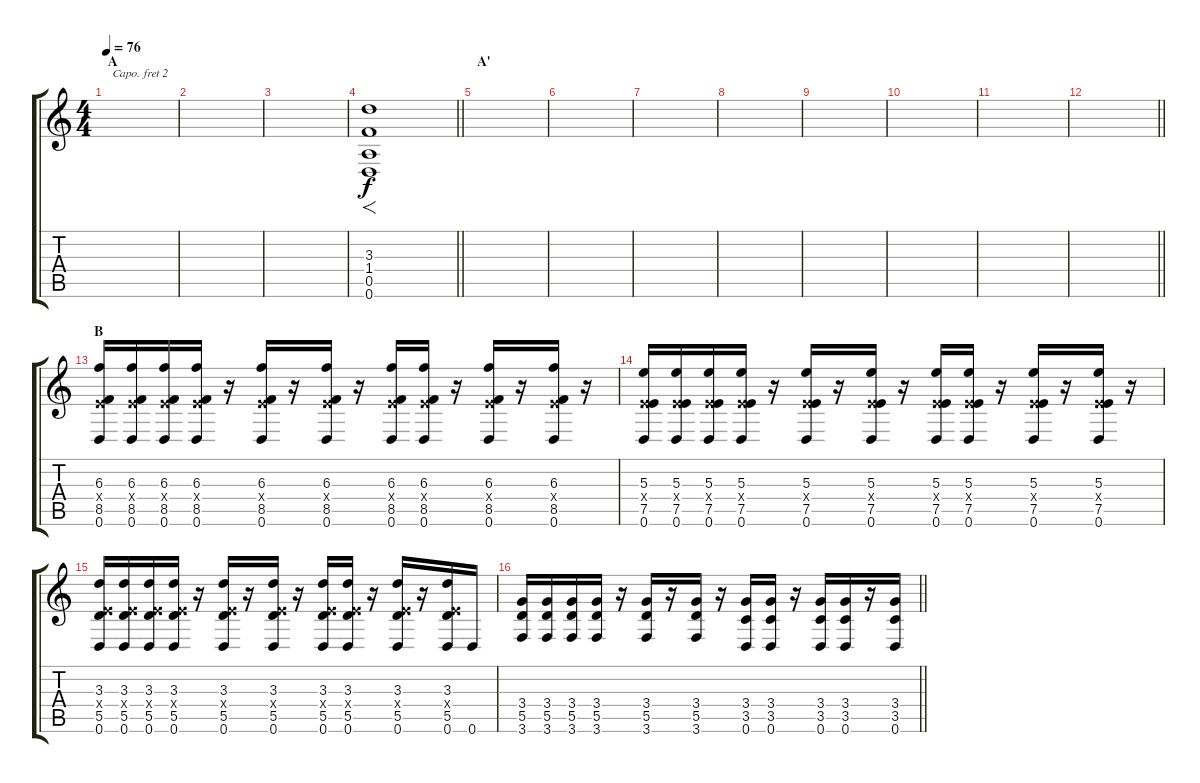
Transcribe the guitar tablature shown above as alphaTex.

\track "" {instrument distortionguitar}
\staff {score tabs}
\capo 2
\tuning (G4 E4 A3 D3 G2 C2) {hide}
\ts (4 4)
\section ("" "A")
\tempo 76
\clef g2
\ks c
|
|
|
\barLineRight lightlight
(3.3 1.4 0.5 0.6).1{f} |
\section ("" "A'")
|
|
|
|
|
|
|
\barLineRight lightlight
|
\section ("" "B")
(6.3 0.4{x} 8.5 0.6).16 (6.3 0.4{x} 8.5 0.6).16 (6.3 0.4{x} 8.5 0.6).16 (6.3 0.4{x} 8.5 0.6).16 r.16 (6.3 0.4{x} 8.5 0.6).16 r.16 (6.3 0.4{x} 8.5 0.6).16 r.16 (6.3 0.4{x} 8.5 0.6).16 (6.3 0.4{x} 8.5 0.6).16 r.16 (6.3 0.4{x} 8.5 0.6).16 r.16 (6.3 0.4{x} 8.5 0.6).16 r.16 |
(5.3 0.4{x} 7.5 0.6).16 (5.3 0.4{x} 7.5 0.6).16 (5.3 0.4{x} 7.5 0.6).16 (5.3 0.4{x} 7.5 0.6).16 r.16 (5.3 0.4{x} 7.5 0.6).16 r.16 (5.3 0.4{x} 7.5 0.6).16 r.16 (5.3 0.4{x} 7.5 0.6).16 (5.3 0.4{x} 7.5 0.6).16 r.16 (5.3 0.4{x} 7.5 0.6).16 r.16 (5.3 0.4{x} 7.5 0.6).16 r.16 |
(3.3 0.4{x} 5.5 0.6).16 (3.3 0.4{x} 5.5 0.6).16 (3.3 0.4{x} 5.5 0.6).16 (3.3 0.4{x} 5.5 0.6).16 r.16 (3.3 0.4{x} 5.5 0.6).16 r.16 (3.3 0.4{x} 5.5 0.6).16 r.16 (3.3 0.4{x} 5.5 0.6).16 (3.3 0.4{x} 5.5 0.6).16 r.16 (3.3 0.4{x} 5.5 0.6).16 r.16 (3.3 0.4{x} 5.5 0.6).16 0.6.16 |
\barLineRight lightlight
(3.4 5.5 3.6).16 (3.4 5.5 3.6).16 (3.4 5.5 3.6).16 (3.4 5.5 3.6).16 r.16 (3.4 5.5 3.6).16 r.16 (3.4 5.5 3.6).16 r.16 (3.4 3.5 0.6).16 (3.4 3.5 0.6).16 r.16 (3.4 3.5 0.6).16 (3.4 3.5 0.6).16 r.16 (3.4 3.5 0.6).16
